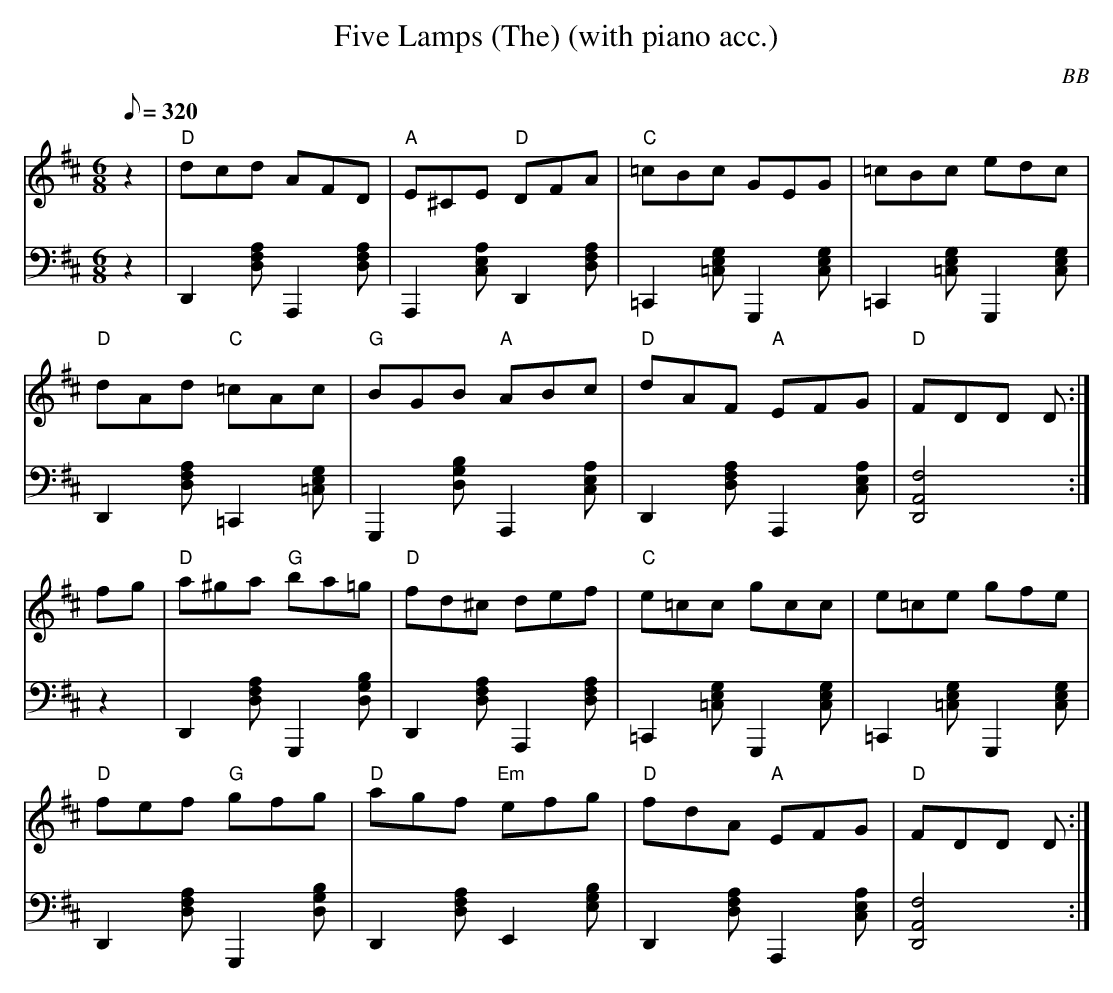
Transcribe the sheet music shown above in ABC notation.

X:1
T: Five Lamps (The) (with piano acc.)
C: BB
L: 1/8
M: 6/8
Q: 1/8=320
V: 1 program 1 73 %flute
V: 2 volume=70 clef=bass m=D program 1 01
K: D
[V:1] z2 | "D" dcd AFD | "A"E^CE "D"DFA | "C"=cBc GEG | =cBc edc |
[V:2] z2|D,2[AFD]A,,2[AFD]|A,,2[ACE]D,2[AFD]|=C,2[EG=C]G,,2[EGC]|=C,2[EG=C]G,,2[EGC]|
[V:1] "D"dAd "C"=cAc | "G"BGB "A"ABc | "D"dAF "A"EFG | "D"FDD D :|
[V:2] D,2[AFD]=C,2[EG=C]|G,,2[GBD]A,,2[ACE]|D,2[AFD]A,,2[ACE]|[D,4A,4F4]:|
[V:1] fg|"D"a^ga "G"ba=g | "D"fd^c def | "C"e=cc gcc | e=ce gfe |
[V:2] z2|D,2[FAD]G,,2[GBD]|D,2[AFD]A,,2[AFD]|=C,2[EG=C]G,,2[EGC]|=C,2[EG=C]G,,2[EGC]|
[V:1] "D"fef "G"gfg | "D"agf "Em"efg | "D"fdA "A"EFG | "D"FDD D :|
[V:2] D,2[FAD]G,,2[GBD]|D,2[FAD]E,2[EGB]|D,2[FAD]A,,2[ACE]|[D,4A,4F4]:|
